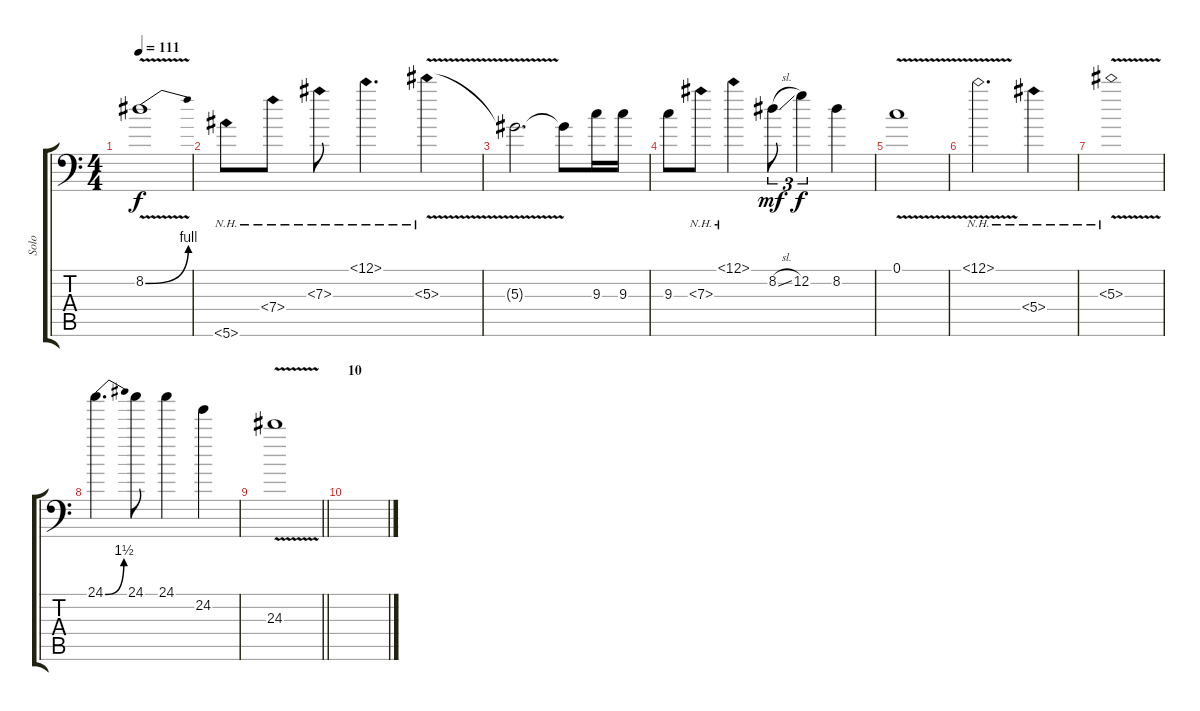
\track ("Solo" "Solo") {instrument distortionguitar}
\staff {score tabs}
\tuning (C4 G3 Eb3 Bb2 F2 Bb1) {hide}
\ts (4 4)
\tempo 111
\clef f4
\ks c
8.2{be (bend 0 0 60 4) v}.1{dy f} |
5.6{nh}.8 7.4{nh}.8 7.3{nh}.8 12.1{nh}.4{d} 5.3{nh v}.4 |
5.3{t}.2{d} 5.3{t}.8 9.3.16 9.3.16 |
9.3.8 7.3{nh}.8 12.1{nh}.4 8.2{sl}.8{tu (3 2) dy mf} 12.2.4{tu (3 2) dy f} 8.2.4 |
0.1{v}.1 |
12.1{nh v}.2{d} 5.4{nh}.4 |
5.3{nh v}.1 |
24.1{be (bend 0 0 60 6)}.4{d} 24.1.8 24.1.4 24.2.4 |
\barLineRight lightlight
24.3{v}.1 |
\section ("" "10")
